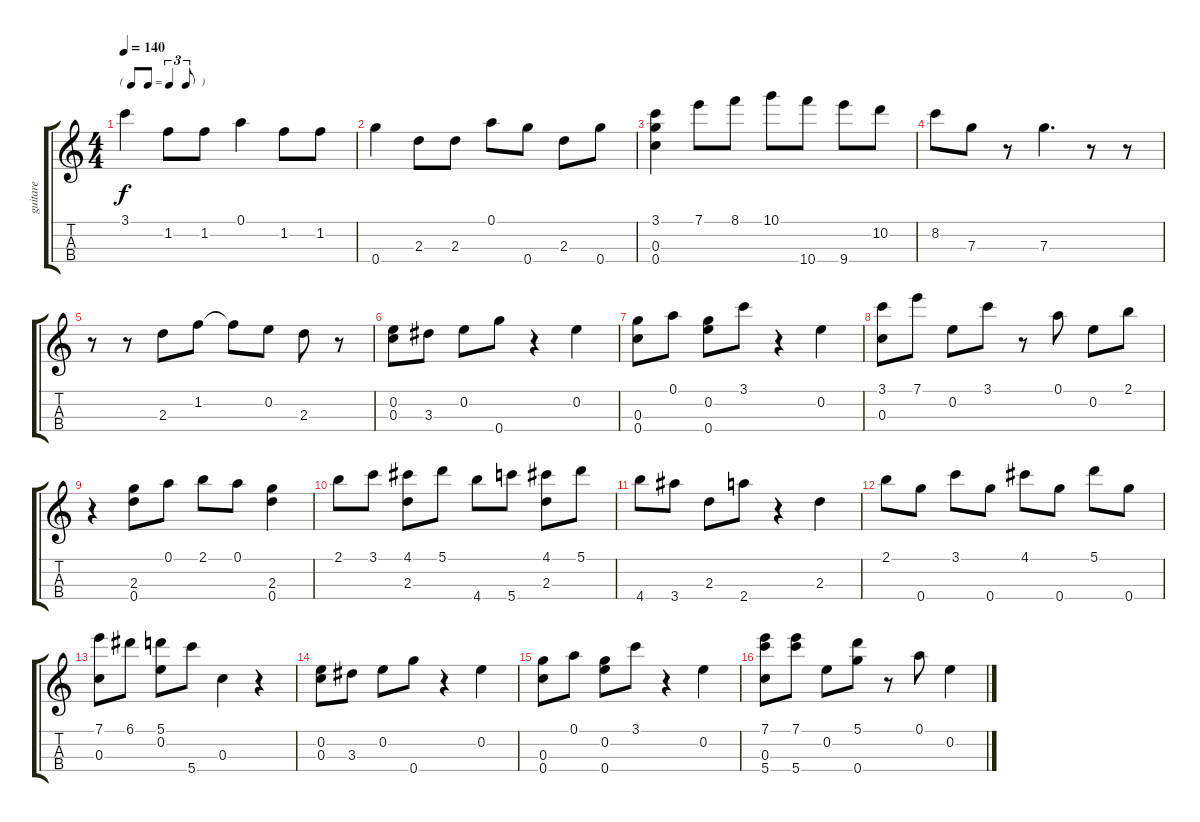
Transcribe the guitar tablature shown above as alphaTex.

\track ("guitare" "guitare") {instrument acousticguitarnylon}
\staff {score tabs}
\tuning (A4 E4 C4 G4) {hide}
\ts (4 4)
\tf triplet8th
\tempo 140
\clef g2
\ks c
3.1.4{dy f} 1.2.8 1.2.8 0.1.4 1.2.8 1.2.8 |
0.4.4 2.3.8 2.3.8 0.1.8 0.4.8 2.3.8 0.4.8 |
(3.1 0.3 0.4).4 7.1.8 8.1.8 10.1.8 10.4.8 9.4.8 10.2.8 |
8.2.8 7.3.8 r.8 7.3.4{d} r.8 r.8 |
r.8 r.8 2.3.8 1.2.8 1.2{t}.8 0.2.8 2.3.8 r.8 |
(0.2 0.3).8 3.3.8 0.2.8 0.4.8 r.4 0.2.4 |
(0.3 0.4).8 0.1.8 (0.2 0.4).8 3.1.8 r.4 0.2.4 |
(3.1 0.3).8 7.1.8 0.2.8 3.1.8 r.8 0.1.8 0.2.8 2.1.8 |
r.4 (2.3 0.4).8 0.1.8 2.1.8 0.1.8 (2.3 0.4).4 |
2.1.8 3.1.8 (4.1 2.3).8 5.1.8 4.4.8 5.4.8 (4.1 2.3).8 5.1.8 |
4.4.8 3.4.8 2.3.8 2.4.8 r.4 2.3.4 |
2.1.8 0.4.8 3.1.8 0.4.8 4.1.8 0.4.8 5.1.8 0.4.8 |
(7.1 0.3).8 6.1.8 (5.1 0.2).8 5.4.8 0.3.4 r.4 |
(0.2 0.3).8 3.3.8 0.2.8 0.4.8 r.4 0.2.4 |
(0.3 0.4).8 0.1.8 (0.2 0.4).8 3.1.8 r.4 0.2.4 |
(7.1 0.3 5.4).8 (7.1 5.4).8 0.2.8 (5.1 0.4).8 r.8 0.1.8 0.2.4
